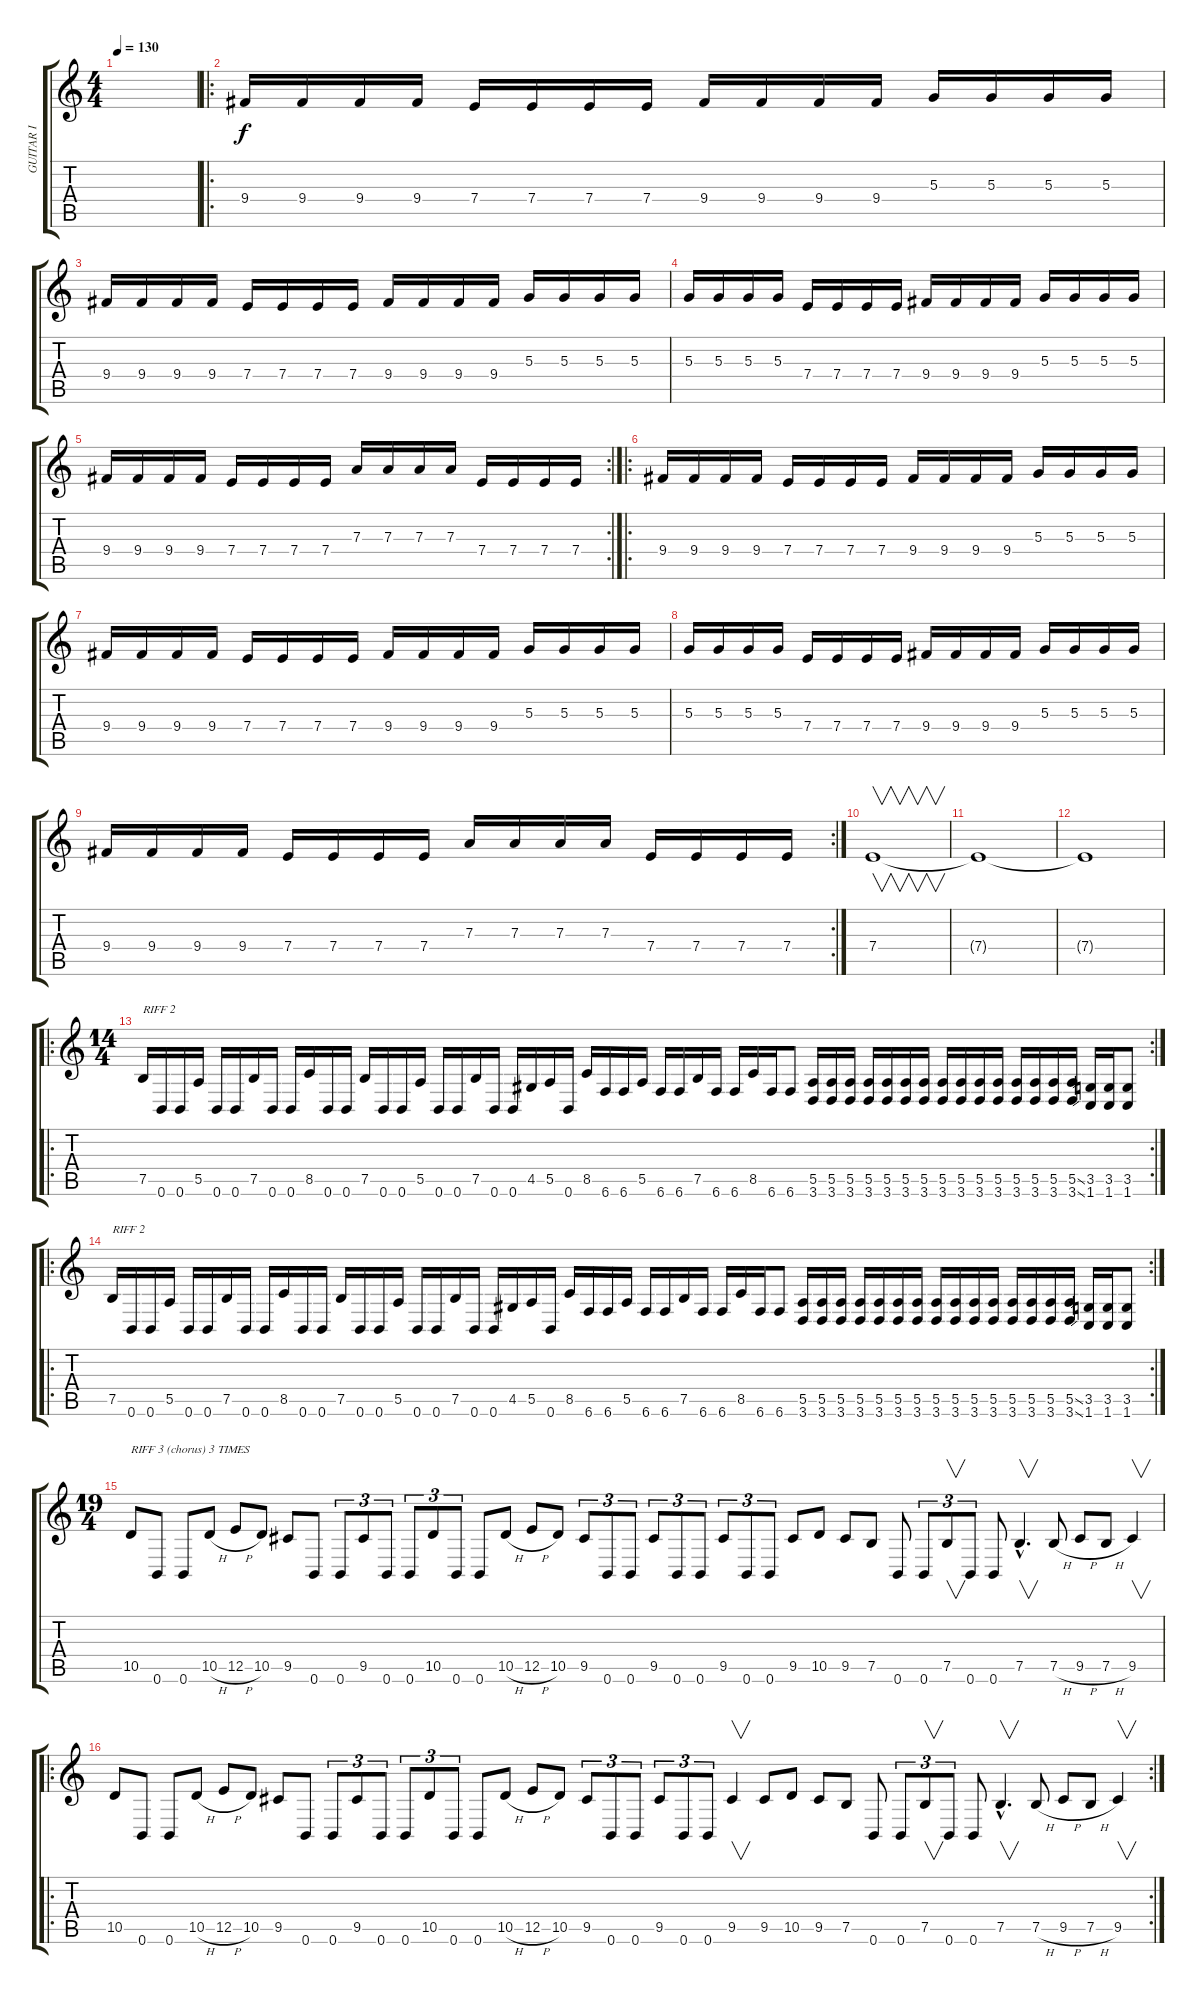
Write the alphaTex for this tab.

\track ("GUITAR I" "GUITAR I") {instrument distortionguitar}
\staff {score tabs}
\tuning (B3 Gb3 D3 A2 E2 B1) {hide}
\ts (4 4)
\tempo 130
\clef g2
\ks c
|
\ro
9.4.16 9.4.16 9.4.16 9.4.16 7.4.16 7.4.16 7.4.16 7.4.16 9.4.16 9.4.16 9.4.16 9.4.16 5.3.16 5.3.16 5.3.16 5.3.16 |
9.4.16 9.4.16 9.4.16 9.4.16 7.4.16 7.4.16 7.4.16 7.4.16 9.4.16 9.4.16 9.4.16 9.4.16 5.3.16 5.3.16 5.3.16 5.3.16 |
5.3.16 5.3.16 5.3.16 5.3.16 7.4.16 7.4.16 7.4.16 7.4.16 9.4.16 9.4.16 9.4.16 9.4.16 5.3.16 5.3.16 5.3.16 5.3.16 |
\rc 2
9.4.16 9.4.16 9.4.16 9.4.16 7.4.16 7.4.16 7.4.16 7.4.16 7.3.16 7.3.16 7.3.16 7.3.16 7.4.16 7.4.16 7.4.16 7.4.16 |
\ro
9.4.16 9.4.16 9.4.16 9.4.16 7.4.16 7.4.16 7.4.16 7.4.16 9.4.16 9.4.16 9.4.16 9.4.16 5.3.16 5.3.16 5.3.16 5.3.16 |
9.4.16 9.4.16 9.4.16 9.4.16 7.4.16 7.4.16 7.4.16 7.4.16 9.4.16 9.4.16 9.4.16 9.4.16 5.3.16 5.3.16 5.3.16 5.3.16 |
5.3.16 5.3.16 5.3.16 5.3.16 7.4.16 7.4.16 7.4.16 7.4.16 9.4.16 9.4.16 9.4.16 9.4.16 5.3.16 5.3.16 5.3.16 5.3.16 |
\rc 2
9.4.16 9.4.16 9.4.16 9.4.16 7.4.16 7.4.16 7.4.16 7.4.16 7.3.16 7.3.16 7.3.16 7.3.16 7.4.16 7.4.16 7.4.16 7.4.16 |
7.4.1{v} |
7.4{t}.1 |
7.4{t}.1 |
\ro
\rc 2
\ts (14 4)
7.5.16{txt "RIFF 2" instrument distortionguitar} 0.6.16 0.6.16 5.5.16 0.6.16 0.6.16 7.5.16 0.6.16 0.6.16 8.5.16 0.6.16 0.6.16 7.5.16 0.6.16 0.6.16 5.5.16 0.6.16 0.6.16 7.5.16 0.6.16 0.6.16 4.5.16 5.5.16 0.6.16 8.5.16 6.6.16 6.6.16 5.5.16 6.6.16 6.6.16 7.5.16 6.6.16 6.6.16 8.5.16 6.6.16 6.6.8 (5.5 3.6).16 (5.5 3.6).16 (5.5 3.6).16 (5.5 3.6).16 (5.5 3.6).16 (5.5 3.6).16 (5.5 3.6).16 (5.5 3.6).16 (5.5 3.6).16 (5.5 3.6).16 (5.5 3.6).16 (5.5 3.6).16 (5.5 3.6).16 (5.5 3.6).16 (5.5{ss} 3.6{ss}).16 (3.5 1.6).16 (3.5 1.6).16 (3.5 1.6).8 |
\ro
\rc 2
7.5.16{txt "RIFF 2"} 0.6.16 0.6.16 5.5.16 0.6.16 0.6.16 7.5.16 0.6.16 0.6.16 8.5.16 0.6.16 0.6.16 7.5.16 0.6.16 0.6.16 5.5.16 0.6.16 0.6.16 7.5.16 0.6.16 0.6.16 4.5.16 5.5.16 0.6.16 8.5.16 6.6.16 6.6.16 5.5.16 6.6.16 6.6.16 7.5.16 6.6.16 6.6.16 8.5.16 6.6.16 6.6.8 (5.5 3.6).16 (5.5 3.6).16 (5.5 3.6).16 (5.5 3.6).16 (5.5 3.6).16 (5.5 3.6).16 (5.5 3.6).16 (5.5 3.6).16 (5.5 3.6).16 (5.5 3.6).16 (5.5 3.6).16 (5.5 3.6).16 (5.5 3.6).16 (5.5 3.6).16 (5.5{ss} 3.6{ss}).16 (3.5 1.6).16 (3.5 1.6).16 (3.5 1.6).8 |
\ts (19 4)
10.5.8{txt "RIFF 3 (chorus) 3 TIMES"} 0.6.8 0.6.8 10.5{h}.8 12.5{h}.8 10.5.8 9.5.8 0.6.8 0.6.8{tu (3 2)} 9.5.8{tu (3 2)} 0.6.8{tu (3 2)} 0.6.8{tu (3 2)} 10.5.8{tu (3 2)} 0.6.8{tu (3 2)} 0.6.8 10.5{h}.8 12.5{h}.8 10.5.8 9.5.8{tu (3 2)} 0.6.8{tu (3 2)} 0.6.8{tu (3 2)} 9.5.8{tu (3 2)} 0.6.8{tu (3 2)} 0.6.8{tu (3 2)} 9.5.8{tu (3 2)} 0.6.8{tu (3 2)} 0.6.8{tu (3 2)} 9.5.8 10.5.8 9.5.8 7.5.8 0.6.8 0.6.8{tu (3 2)} 7.5.8{v tu (3 2)} 0.6.8{tu (3 2)} 0.6.8 7.5{hac}.4{v d} 7.5{h}.8 9.5{h}.8 7.5{h}.8 9.5.4{v} |
\ro
\rc 2
10.5.8 0.6.8 0.6.8 10.5{h}.8 12.5{h}.8 10.5.8 9.5.8 0.6.8 0.6.8{tu (3 2)} 9.5.8{tu (3 2)} 0.6.8{tu (3 2)} 0.6.8{tu (3 2)} 10.5.8{tu (3 2)} 0.6.8{tu (3 2)} 0.6.8 10.5{h}.8 12.5{h}.8 10.5.8 9.5.8{tu (3 2)} 0.6.8{tu (3 2)} 0.6.8{tu (3 2)} 9.5.8{tu (3 2)} 0.6.8{tu (3 2)} 0.6.8{tu (3 2)} 9.5.4{v} 9.5.8 10.5.8 9.5.8 7.5.8 0.6.8 0.6.8{tu (3 2)} 7.5.8{v tu (3 2)} 0.6.8{tu (3 2)} 0.6.8 7.5{hac}.4{v d} 7.5{h}.8 9.5{h}.8 7.5{h}.8 9.5.4{v}
